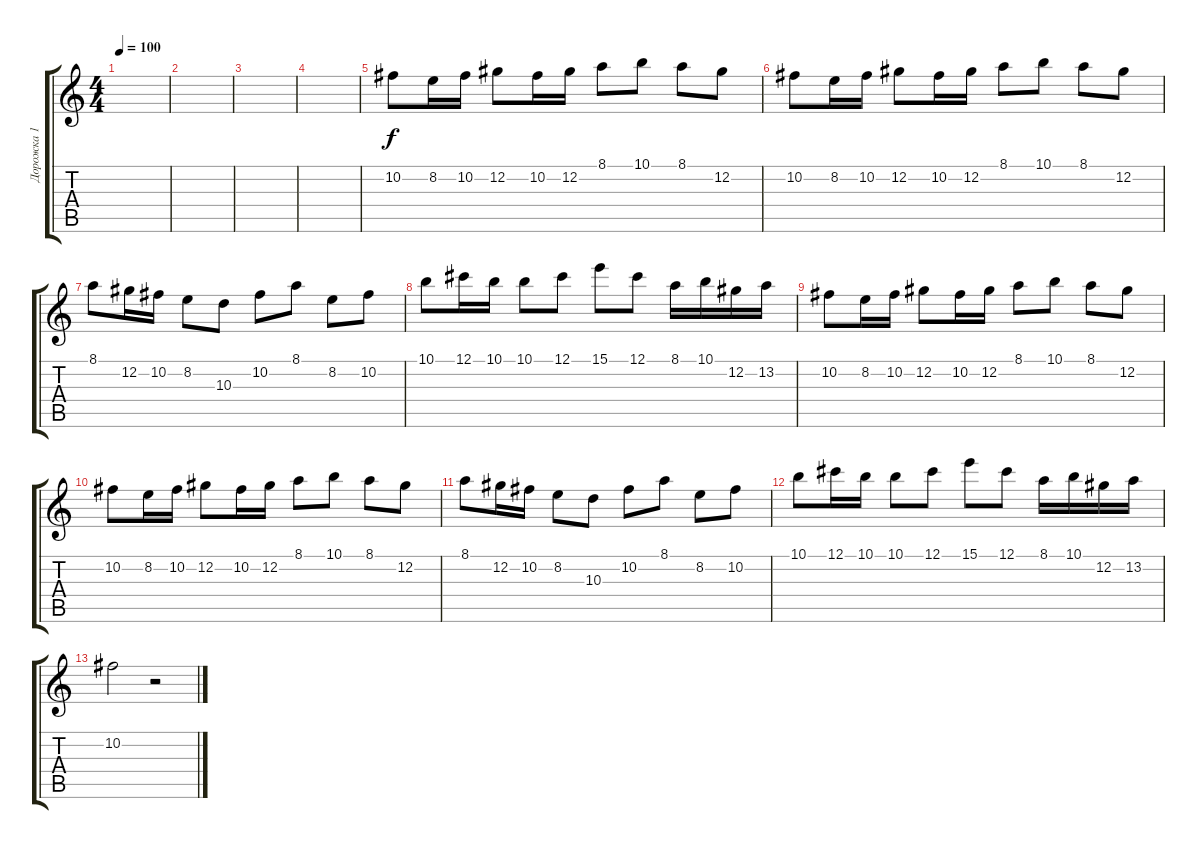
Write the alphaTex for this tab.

\track ("Дорожка 1" "Дорожка 1") {instrument distortionguitar}
\staff {score tabs}
\tuning (Db4 Ab3 E3 B2 Gb2 B1) {hide}
\ts (4 4)
\tempo 100
\clef g2
\ks c
|
|
|
|
10.2.8 8.2.16 10.2.16 12.2.8 10.2.16 12.2.16 8.1.8 10.1.8 8.1.8 12.2.8 |
10.2.8 8.2.16 10.2.16 12.2.8 10.2.16 12.2.16 8.1.8 10.1.8 8.1.8 12.2.8 |
8.1.8 12.2.16 10.2.16 8.2.8 10.3.8 10.2.8 8.1.8 8.2.8 10.2.8 |
10.1.8 12.1.16 10.1.16 10.1.8 12.1.8 15.1.8 12.1.8 8.1.16 10.1.16 12.2.16 13.2.16 |
10.2.8 8.2.16 10.2.16 12.2.8 10.2.16 12.2.16 8.1.8 10.1.8 8.1.8 12.2.8 |
10.2.8 8.2.16 10.2.16 12.2.8 10.2.16 12.2.16 8.1.8 10.1.8 8.1.8 12.2.8 |
8.1.8 12.2.16 10.2.16 8.2.8 10.3.8 10.2.8 8.1.8 8.2.8 10.2.8 |
10.1.8 12.1.16 10.1.16 10.1.8 12.1.8 15.1.8 12.1.8 8.1.16 10.1.16 12.2.16 13.2.16 |
10.2.2 r.2
